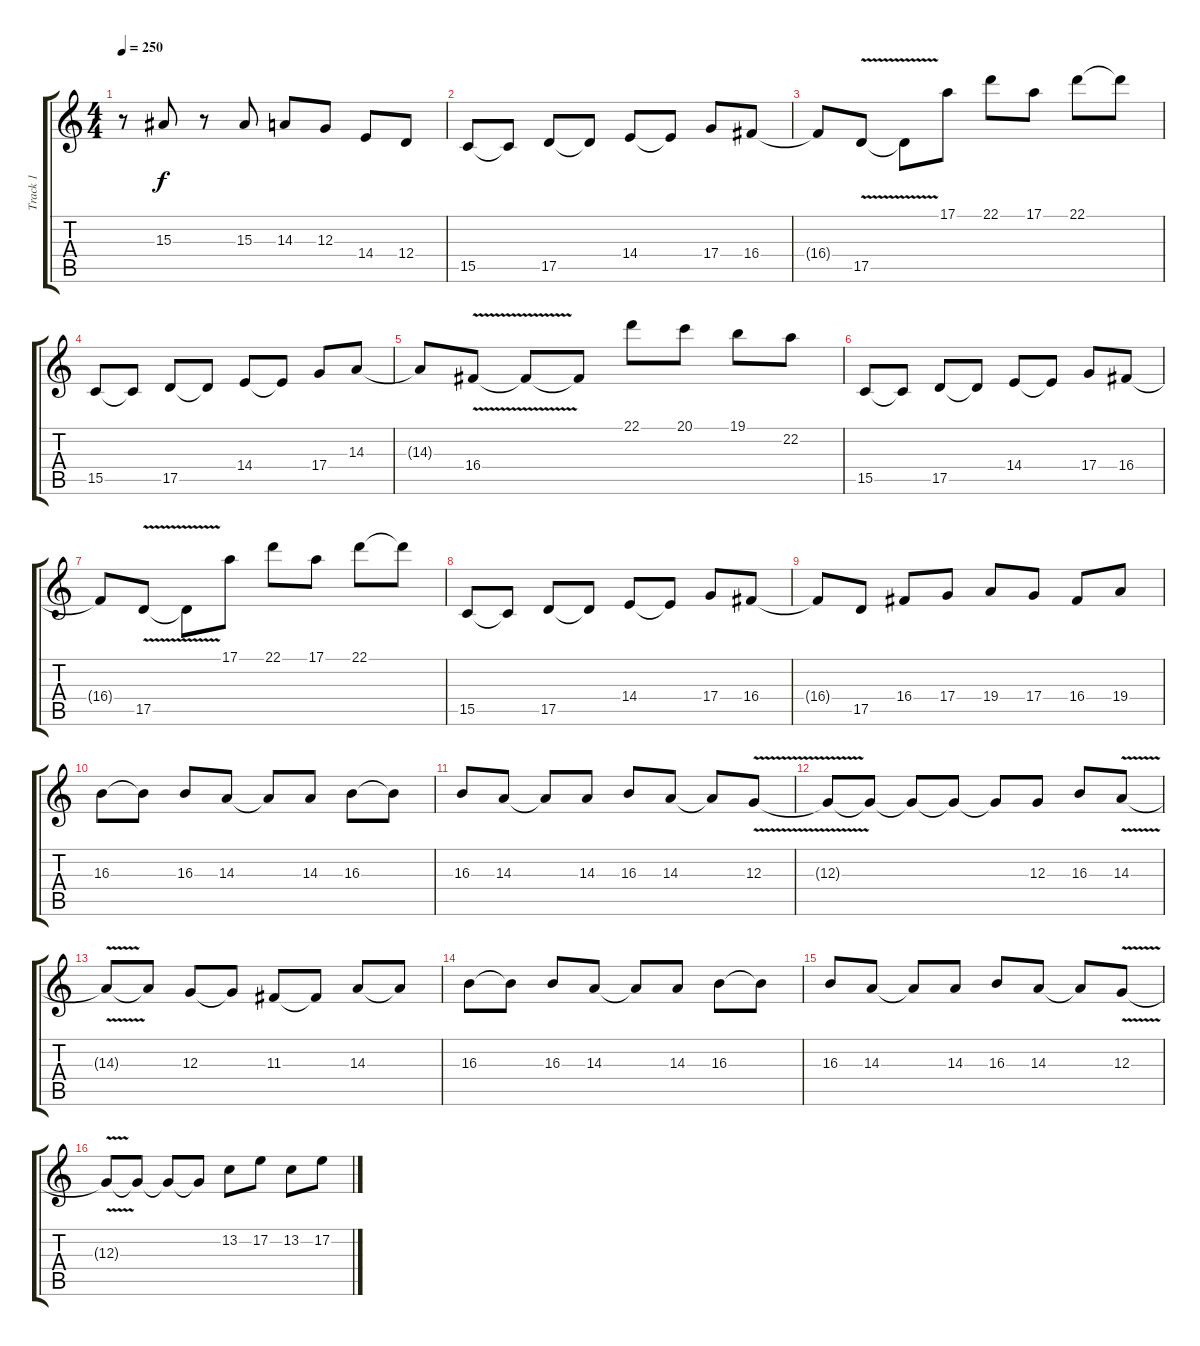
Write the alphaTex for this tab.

\track ("Track 1" "Track 1") {instrument lead5charang}
\staff {score tabs}
\tuning (E4 B3 G3 D3 A2 E2) {hide}
\ts (4 4)
\tempo 250
\clef g2
\ks c
r.8{dy f} 15.3.8 r.8 15.3.8 14.3.8 12.3.8 14.4.8 12.4.8 |
15.5.8 15.5{t}.8 17.5.8 17.5{t}.8 14.4.8 14.4{t}.8 17.4.8 16.4.8 |
16.4{t}.8 17.5{v}.8 17.5{t}.8 17.1.8 22.1.8 17.1.8 22.1.8 22.1{t}.8 |
15.5.8 15.5{t}.8 17.5.8 17.5{t}.8 14.4.8 14.4{t}.8 17.4.8 14.3.8 |
14.3{t}.8 16.4{v}.8 16.4{t}.8 16.4{t}.8 22.1.8 20.1.8 19.1.8 22.2.8 |
15.5.8 15.5{t}.8 17.5.8 17.5{t}.8 14.4.8 14.4{t}.8 17.4.8 16.4.8 |
16.4{t}.8 17.5{v}.8 17.5{t}.8 17.1.8 22.1.8 17.1.8 22.1.8 22.1{t}.8 |
15.5.8 15.5{t}.8 17.5.8 17.5{t}.8 14.4.8 14.4{t}.8 17.4.8 16.4.8 |
16.4{t}.8 17.5.8 16.4.8 17.4.8 19.4.8 17.4.8 16.4.8 19.4.8 |
16.3.8 16.3{t}.8 16.3.8 14.3.8 14.3{t}.8 14.3.8 16.3.8 16.3{t}.8 |
16.3.8 14.3.8 14.3{t}.8 14.3.8 16.3.8 14.3.8 14.3{t}.8 12.3{v}.8 |
12.3{t}.8 12.3{t}.8 12.3{t}.8 12.3{t}.8 12.3{t}.8 12.3.8 16.3.8 14.3{v}.8 |
14.3{t}.8 14.3{t}.8 12.3.8 12.3{t}.8 11.3.8 11.3{t}.8 14.3.8 14.3{t}.8 |
16.3.8 16.3{t}.8 16.3.8 14.3.8 14.3{t}.8 14.3.8 16.3.8 16.3{t}.8 |
16.3.8 14.3.8 14.3{t}.8 14.3.8 16.3.8 14.3.8 14.3{t}.8 12.3{v}.8 |
12.3{t}.8 12.3{t}.8 12.3{t}.8 12.3{t}.8 13.2.8 17.2.8 13.2.8 17.2.8
